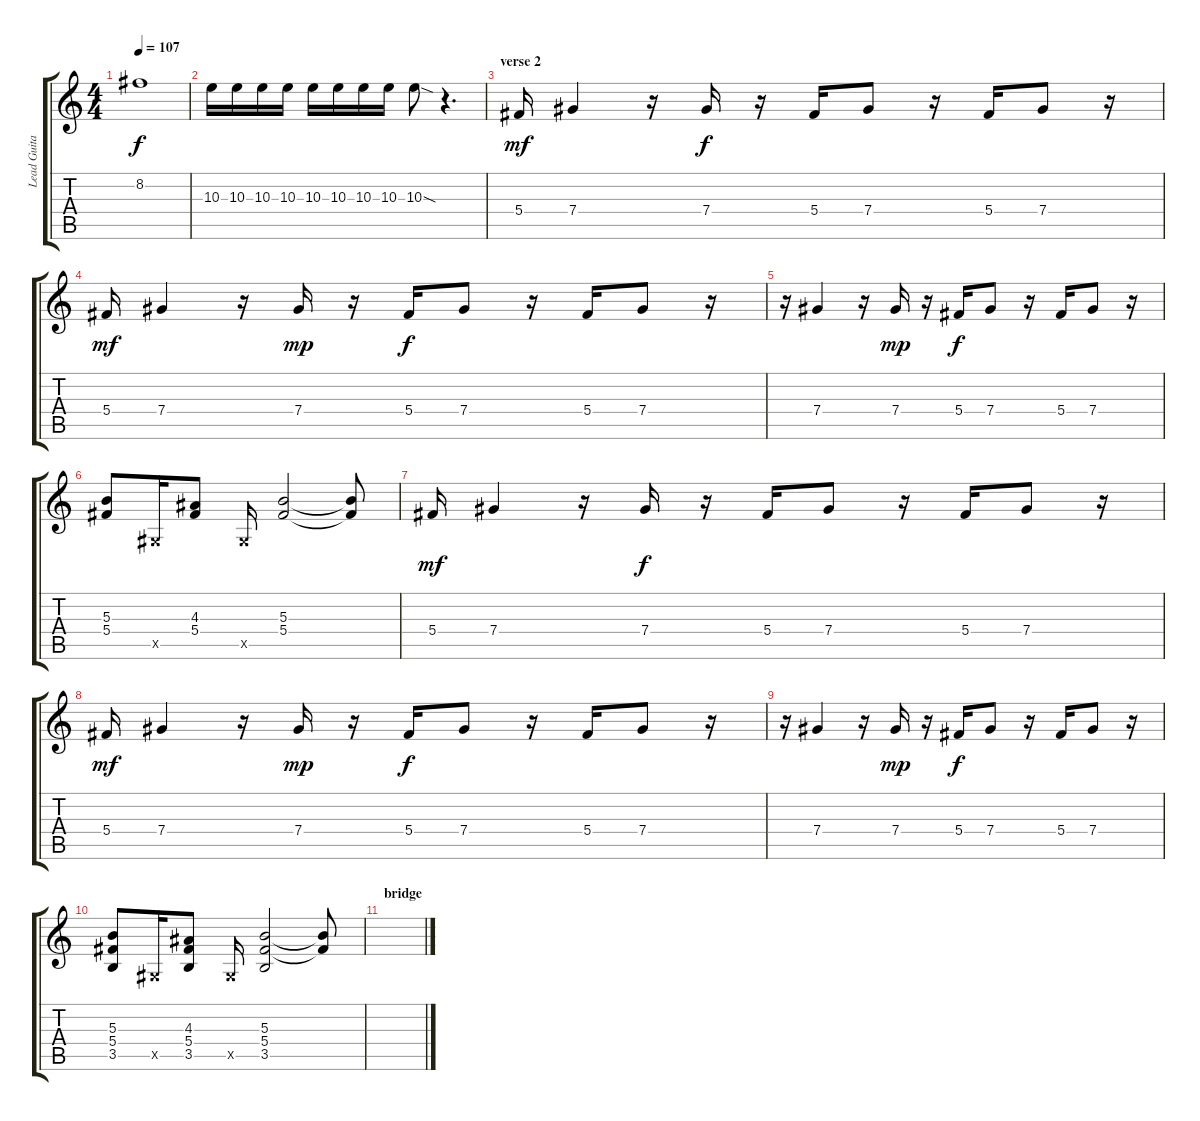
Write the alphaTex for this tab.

\track ("Lead Guitar 1" "Lead Guita") {instrument distortionguitar}
\staff {score tabs}
\tuning (Eb4 Bb3 Gb3 Db3 Ab2 Eb2) {hide}
\ts (4 4)
\tempo 107
\clef g2
\ks c
8.2.1{dy f} |
10.3.16 10.3.16 10.3.16 10.3.16 10.3.16 10.3.16 10.3.16 10.3.16 10.3{sod}.8 r.4{d} |
\section ("" "verse 2")
5.4.16{dy mf} 7.4.4 r.16 7.4.16{dy f} r.16 5.4.16 7.4.8 r.16 5.4.16 7.4.8 r.16 |
5.4.16{dy mf} 7.4.4 r.16 7.4.16{dy mp} r.16 5.4.16{dy f} 7.4.8 r.16 5.4.16 7.4.8 r.16 |
r.16 7.4.4 r.16 7.4.16{dy mp} r.16 5.4.16{dy f} 7.4.8 r.16 5.4.16 7.4.8 r.16 |
(5.3 5.4).8 0.5{x}.16 (4.3 5.4).8 0.5{x}.16 (5.3 5.4).2 (5.3{t} 5.4{t}).8 |
5.4.16{dy mf} 7.4.4 r.16 7.4.16{dy f} r.16 5.4.16 7.4.8 r.16 5.4.16 7.4.8 r.16 |
5.4.16{dy mf} 7.4.4 r.16 7.4.16{dy mp} r.16 5.4.16{dy f} 7.4.8 r.16 5.4.16 7.4.8 r.16 |
r.16 7.4.4 r.16 7.4.16{dy mp} r.16 5.4.16{dy f} 7.4.8 r.16 5.4.16 7.4.8 r.16 |
(5.3 5.4 3.5).8 0.5{x}.16 (4.3 5.4 3.5).8 0.5{x}.16 (5.3 5.4 3.5).2 (5.3{t} 5.4{t}).8 |
\section ("" "bridge")
